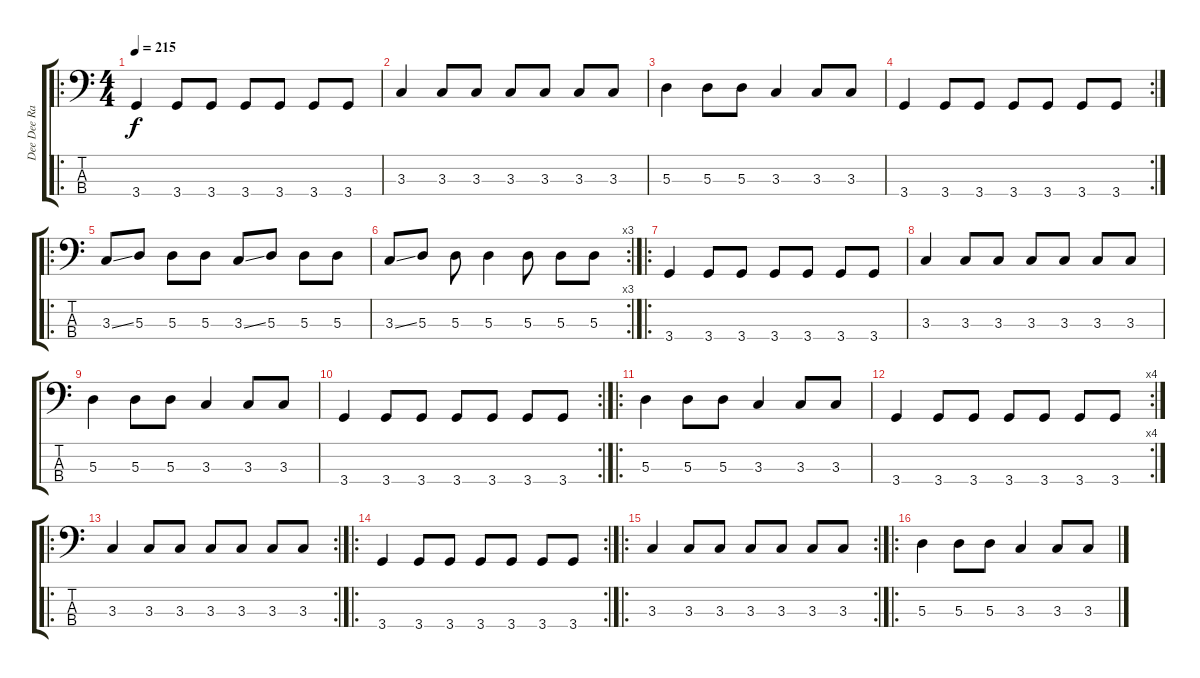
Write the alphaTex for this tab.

\track ("Dee Dee Ramone (Pick Bass)" "Dee Dee Ra") {instrument electricbasspick}
\staff {score tabs}
\tuning (G2 D2 A1 E1) {hide}
\ro
\ts (4 4)
\tempo 215
\clef f4
\ks c
3.4.4{dy f instrument electricbasspick} 3.4.8 3.4.8 3.4.8 3.4.8 3.4.8 3.4.8 |
3.3.4 3.3.8 3.3.8 3.3.8 3.3.8 3.3.8 3.3.8 |
5.3.4 5.3.8 5.3.8 3.3.4 3.3.8 3.3.8 |
\rc 2
3.4.4 3.4.8 3.4.8 3.4.8 3.4.8 3.4.8 3.4.8 |
\ro
3.3{ss}.8 5.3.8 5.3.8 5.3.8 3.3{ss}.8 5.3.8 5.3.8 5.3.8 |
\rc 3
3.3{ss}.8 5.3.8 5.3.8 5.3.4 5.3.8 5.3.8 5.3.8 |
\ro
3.4.4 3.4.8 3.4.8 3.4.8 3.4.8 3.4.8 3.4.8 |
3.3.4 3.3.8 3.3.8 3.3.8 3.3.8 3.3.8 3.3.8 |
5.3.4 5.3.8 5.3.8 3.3.4 3.3.8 3.3.8 |
\rc 2
3.4.4 3.4.8 3.4.8 3.4.8 3.4.8 3.4.8 3.4.8 |
\ro
5.3.4 5.3.8 5.3.8 3.3.4 3.3.8 3.3.8 |
\rc 4
3.4.4 3.4.8 3.4.8 3.4.8 3.4.8 3.4.8 3.4.8 |
\ro
\rc 2
3.3.4 3.3.8 3.3.8 3.3.8 3.3.8 3.3.8 3.3.8 |
\ro
\rc 2
3.4.4 3.4.8 3.4.8 3.4.8 3.4.8 3.4.8 3.4.8 |
\ro
\rc 2
3.3.4 3.3.8 3.3.8 3.3.8 3.3.8 3.3.8 3.3.8 |
\ro
5.3.4 5.3.8 5.3.8 3.3.4 3.3.8 3.3.8
